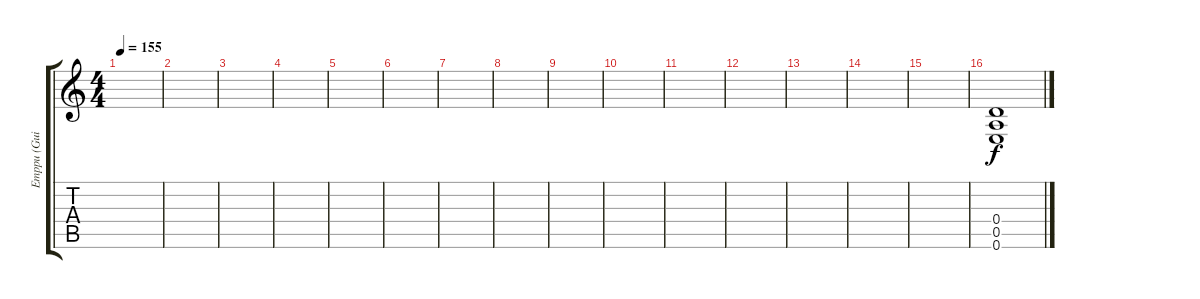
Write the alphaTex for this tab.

\track ("Emppu (Guitar)" "Emppu (Gui") {instrument overdrivenguitar}
\staff {score tabs}
\tuning (E4 B3 G3 D3 A2 E2) {hide}
\ts (4 4)
\tempo 155
\clef g2
\ks c
|
|
|
|
|
|
|
|
|
|
|
|
|
|
|
(0.4 0.5 0.6).1
